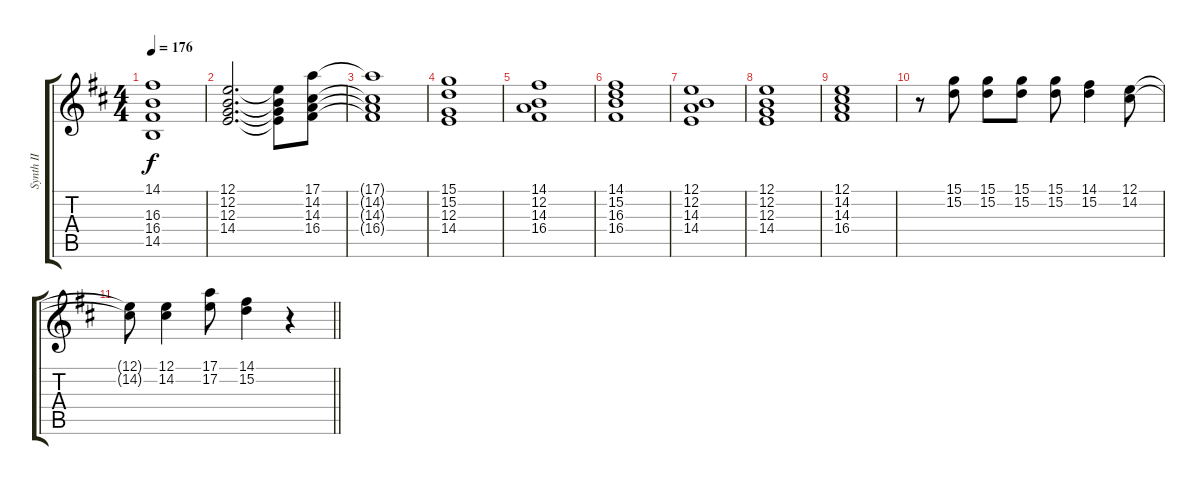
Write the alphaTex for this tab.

\track ("Synth II" "Synth II") {instrument stringensemble1}
\staff {score tabs}
\tuning (E4 B3 G3 D3 A2 E2) {hide}
\ts (4 4)
\tempo 176
\clef g2
\ks d
(14.1{t} 16.3{t} 16.4{t} 14.5{t}).1{dy f} |
(12.1 12.2 12.3 14.4).2{d} (12.1{t} 12.2{t} 12.3{t} 14.4{t}).8 (17.1 14.2 14.3 16.4).8 |
(17.1{t} 14.2{t} 14.3{t} 16.4{t}).1 |
(15.1 15.2 12.3 14.4).1 |
(14.1 12.2 14.3 16.4).1 |
(14.1 15.2 16.3 16.4).1 |
(12.1 12.2 14.3 14.4).1 |
(12.1 12.2 12.3 14.4).1 |
(12.1 14.2 14.3 16.4).1 |
r.8 (15.1 15.2).8 (15.1 15.2).8 (15.1 15.2).8 (15.1 15.2).8 (14.1 15.2).4 (12.1 14.2).8 |
\barLineRight lightlight
(12.1{t} 14.2{t}).8 (12.1 14.2).4 (17.1 17.2).8 (14.1 15.2).4 r.4
